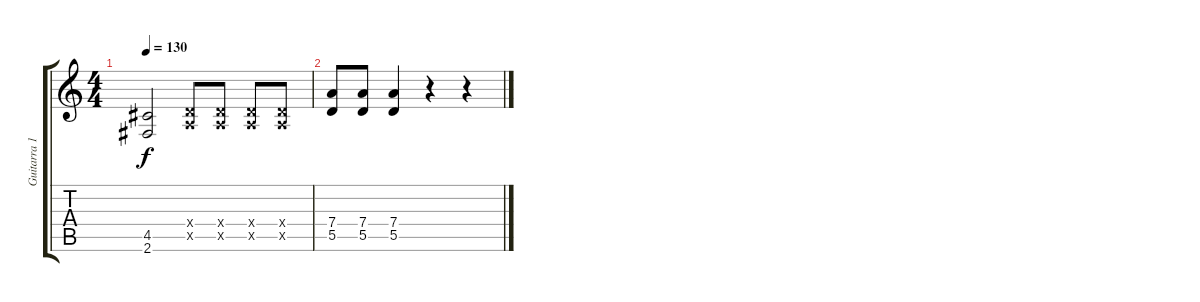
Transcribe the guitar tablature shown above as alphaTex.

\track ("Guitarra 1" "Guitarra 1") {instrument distortionguitar}
\staff {score tabs}
\tuning (E4 B3 G3 D3 A2 E2) {hide}
\ts (4 4)
\tempo 130
\clef g2
\ks c
(4.5{t} 2.6{t}).2{dy f} (0.4{x} 0.5{x}).8 (0.4{x} 0.5{x}).8 (0.4{x} 0.5{x}).8 (0.4{x} 0.5{x}).8 |
(7.4 5.5).8 (7.4 5.5).8 (7.4 5.5).4 r.4 r.4
